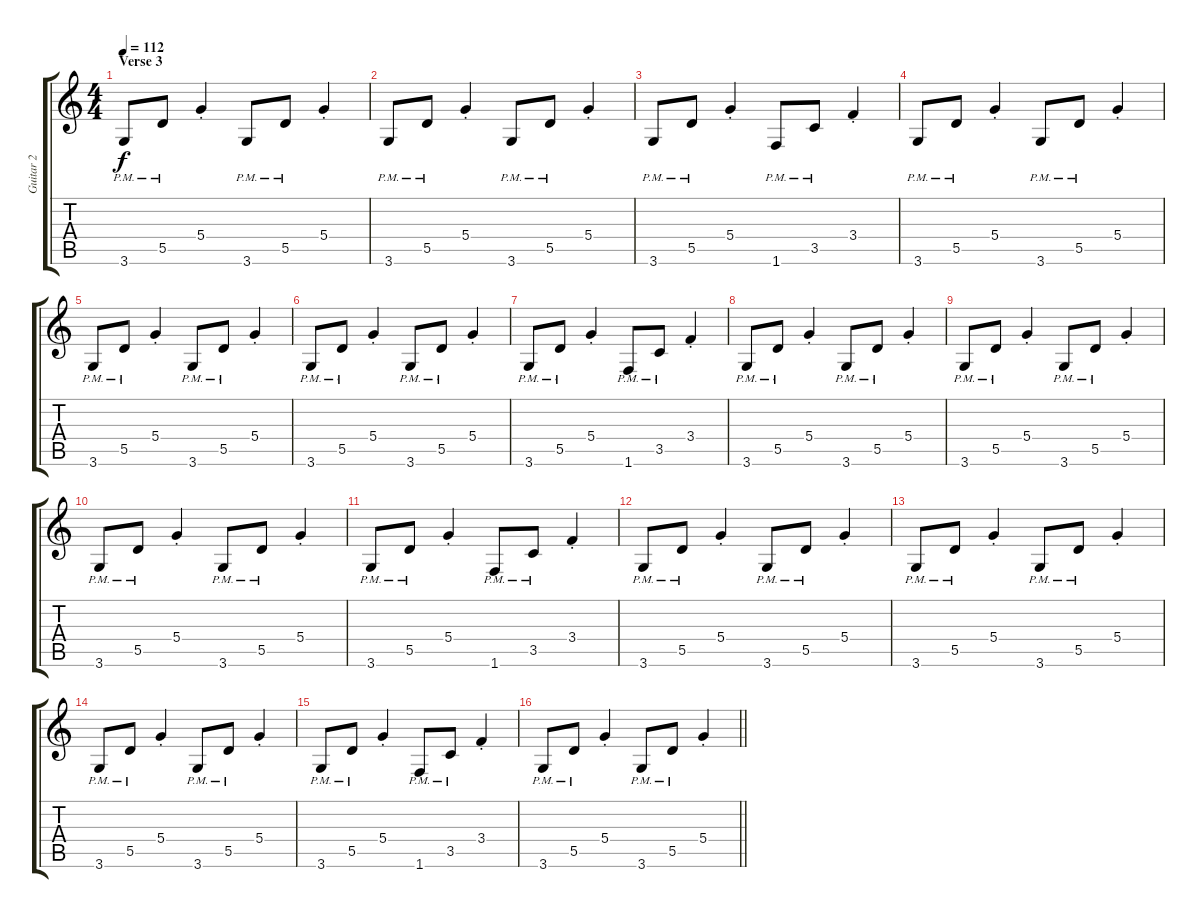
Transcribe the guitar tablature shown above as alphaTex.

\track ("Guitar 2" "Guitar 2") {instrument overdrivenguitar}
\staff {score tabs}
\tuning (E4 B3 G3 D3 A2 E2) {hide}
\ts (4 4)
\section ("" "Verse 3")
\tempo 112
\clef g2
\ks c
3.6{pm}.8{dy f} 5.5{pm}.8 5.4{st}.4 3.6{pm}.8 5.5{pm}.8 5.4{st}.4 |
3.6{pm}.8 5.5{pm}.8 5.4{st}.4 3.6{pm}.8 5.5{pm}.8 5.4{st}.4 |
3.6{pm}.8 5.5{pm}.8 5.4{st}.4 1.6{pm}.8 3.5{pm}.8 3.4{st}.4 |
3.6{pm}.8 5.5{pm}.8 5.4{st}.4 3.6{pm}.8 5.5{pm}.8 5.4{st}.4 |
3.6{pm}.8 5.5{pm}.8 5.4{st}.4 3.6{pm}.8 5.5{pm}.8 5.4{st}.4 |
3.6{pm}.8 5.5{pm}.8 5.4{st}.4 3.6{pm}.8 5.5{pm}.8 5.4{st}.4 |
3.6{pm}.8 5.5{pm}.8 5.4{st}.4 1.6{pm}.8 3.5{pm}.8 3.4{st}.4 |
3.6{pm}.8 5.5{pm}.8 5.4{st}.4 3.6{pm}.8 5.5{pm}.8 5.4{st}.4 |
3.6{pm}.8 5.5{pm}.8 5.4{st}.4 3.6{pm}.8 5.5{pm}.8 5.4{st}.4 |
3.6{pm}.8 5.5{pm}.8 5.4{st}.4 3.6{pm}.8 5.5{pm}.8 5.4{st}.4 |
3.6{pm}.8 5.5{pm}.8 5.4{st}.4 1.6{pm}.8 3.5{pm}.8 3.4{st}.4 |
3.6{pm}.8 5.5{pm}.8 5.4{st}.4 3.6{pm}.8 5.5{pm}.8 5.4{st}.4 |
3.6{pm}.8 5.5{pm}.8 5.4{st}.4 3.6{pm}.8 5.5{pm}.8 5.4{st}.4 |
3.6{pm}.8 5.5{pm}.8 5.4{st}.4 3.6{pm}.8 5.5{pm}.8 5.4{st}.4 |
3.6{pm}.8 5.5{pm}.8 5.4{st}.4 1.6{pm}.8 3.5{pm}.8 3.4{st}.4 |
\barLineRight lightlight
3.6{pm}.8 5.5{pm}.8 5.4{st}.4 3.6{pm}.8 5.5{pm}.8 5.4{st}.4
